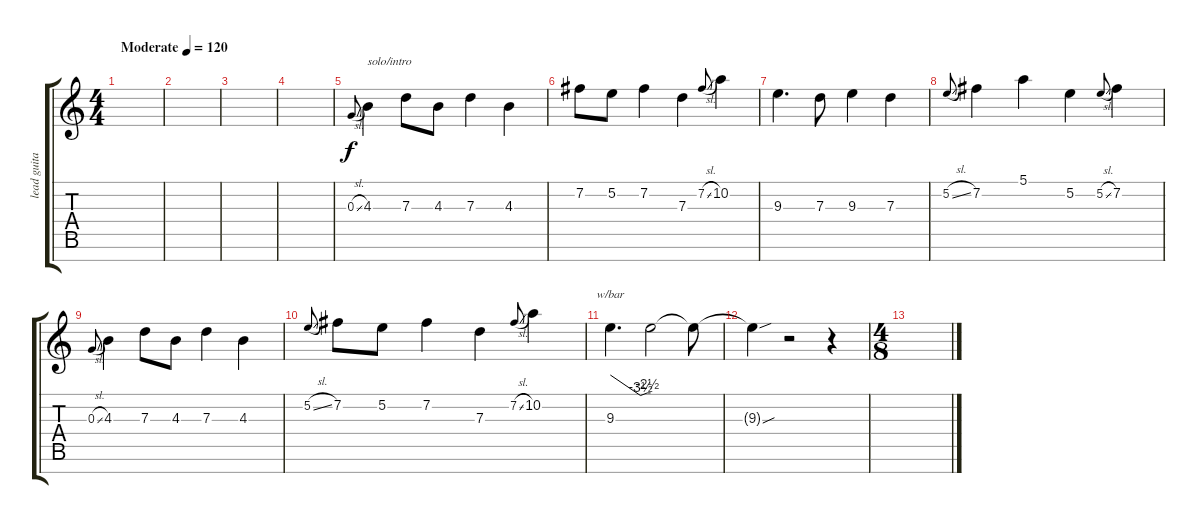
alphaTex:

\track ("lead guitar" "lead guita") {instrument distortionguitar}
\staff {score tabs}
\tuning (E4 B3 G3 D3 A2 E2 B1) {hide}
\ts (4 4)
\tempo (120 "Moderate")
\clef g2
\ks c
|
|
|
|
0.3{sl}.8{gr onbeat} 4.3.4{txt "solo/intro"} 7.3.8 4.3.8 7.3.4 4.3.4 |
7.2.8 5.2.8 7.2.4 7.3.4 7.2{sl}.8{gr onbeat} 10.2.4 |
9.3.4{d} 7.3.8 9.3.4 7.3.4 |
5.2{sl}.8{gr onbeat} 7.2.4 5.1.4 5.2.4 5.2{sl}.8{gr onbeat} 7.2.4 |
0.3{sl}.8{gr onbeat} 4.3.4 7.3.8 4.3.8 7.3.4 4.3.4 |
5.2{sl}.8{gr onbeat} 7.2.8 5.2.8 7.2.4 7.3.4 7.2{sl}.8{gr onbeat} 10.2.4 |
9.3.4{d tbe (custom default 0 0 45 -14 55 -10 60 -10)} 9.3{t}.2 9.3{t}.8 |
9.3{sou t}.4 r.2 r.4 |
\ts (4 8)
